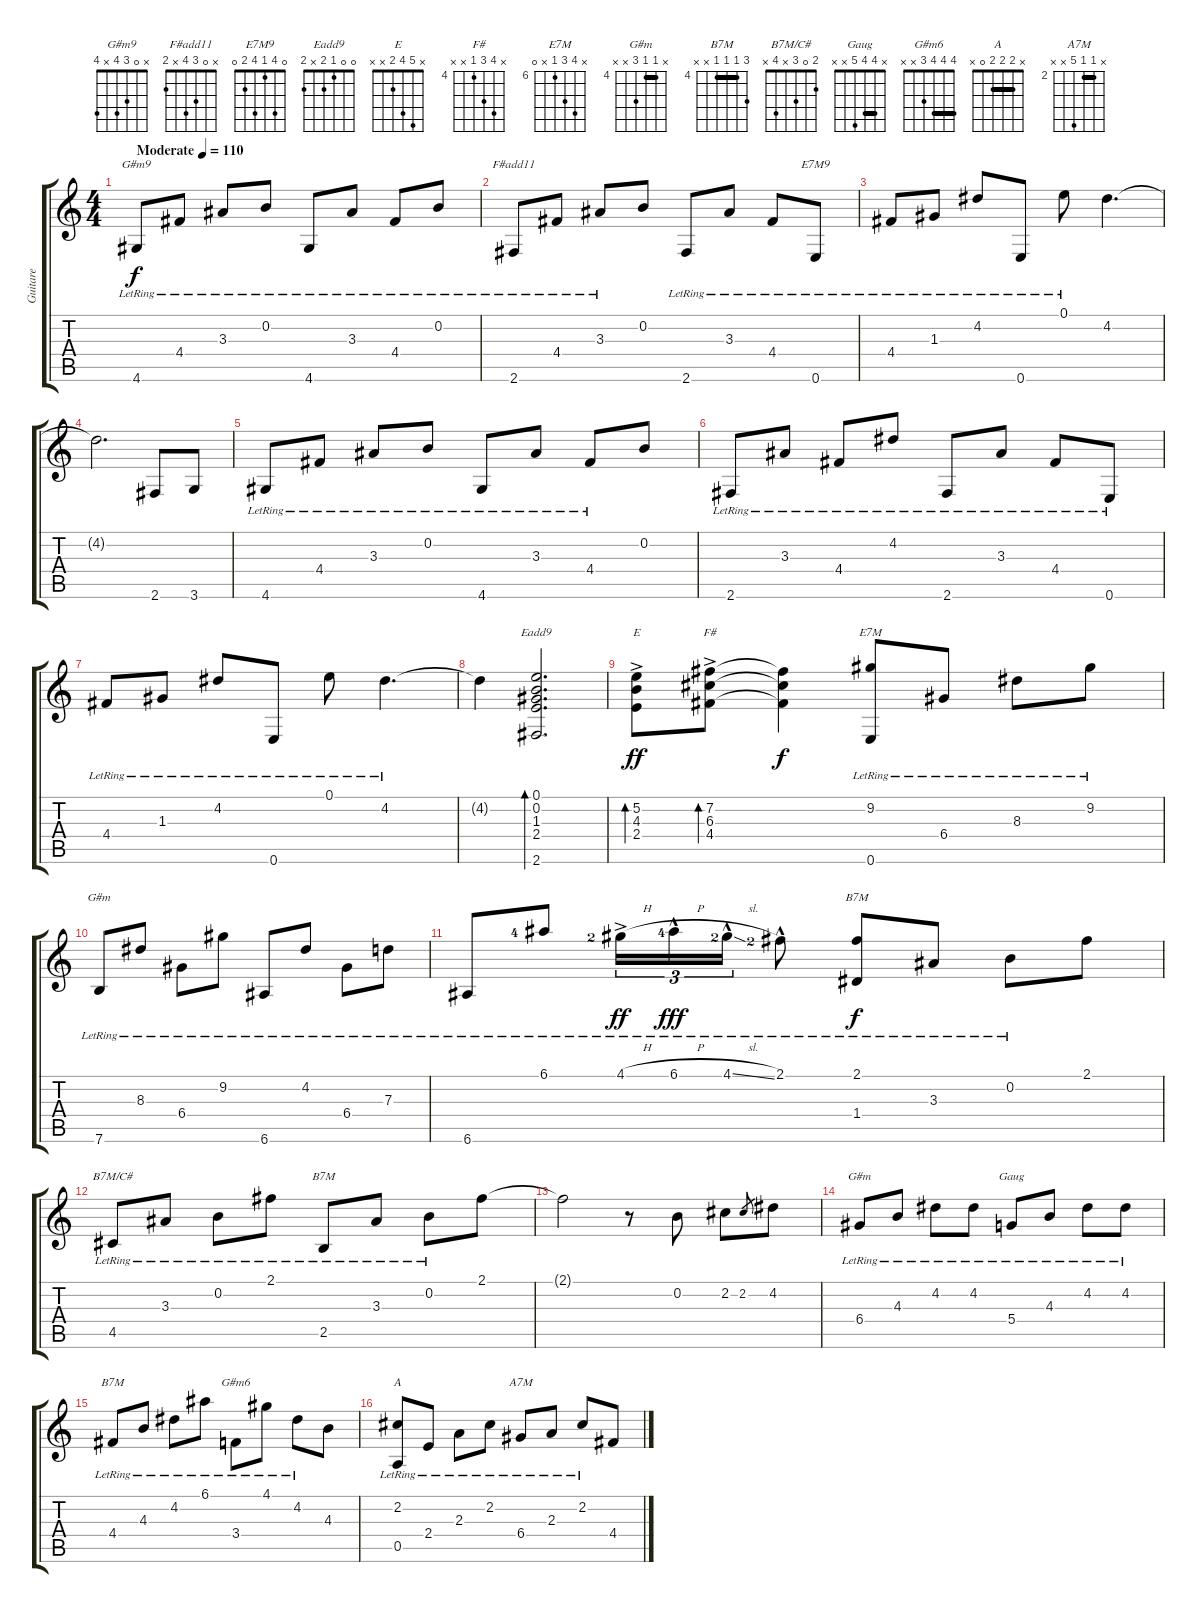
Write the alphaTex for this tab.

\track ("Guitare" "Guitare") {instrument acousticguitarsteel}
\staff {score tabs}
\tuning (E4 B3 G3 D3 A2 E2) {hide}
\chord ("G#m9" x 0 3 4 x 4)
\chord ("F#add11" x 0 3 4 x 2)
\chord ("E7M9" 0 4 1 4 2 0)
\chord ("Eadd9" 0 0 1 2 x 2)
\chord ("E" x 5 4 2 x x)
\chord ("F#" x 7 6 4 x x) {firstfret 4}
\chord ("E7M" x 9 8 6 x 0) {firstfret 6}
\chord ("G#m" x 9 8 6 x 7) {firstfret 6}
\chord ("B7M" 2 0 3 1 x x)
\chord ("B7M/C#" 2 0 3 x 4 x)
\chord ("B7M" 2 0 3 x 2 x)
\chord ("G#m" x 4 4 6 x x) {firstfret 4 barre 4}
\chord ("Gaug" x 4 4 5 x x) {barre 4}
\chord ("B7M" 6 4 4 4 x x) {firstfret 4 barre 4}
\chord ("G#m6" 4 4 4 3 x x) {barre 4}
\chord ("A" x 2 2 2 0 x) {barre 2}
\chord ("A7M" x 2 2 6 x x) {firstfret 2 barre 2}
\ts (4 4)
\tempo (110 "Moderate")
\clef g2
\ks c
4.6{lr}.8{ch "G#m9" dy f instrument acousticguitarsteel} 4.4{lr}.8 3.3{lr}.8 0.2{lr}.8 4.6{lr}.8 3.3{lr}.8 4.4{lr}.8 0.2{lr}.8 |
2.6{lr}.8{ch "F#add11"} 4.4{lr}.8 3.3{lr}.8 0.2.8 2.6{lr}.8 3.3{lr}.8 4.4{lr}.8 0.6{lr}.8{ch "E7M9"} |
4.4{lr}.8 1.3{lr}.8 4.2{lr}.8 0.6{lr}.8 0.1{lr}.8 4.2.4{d} |
4.2{t}.2{d} 2.6.8 3.6.8 |
4.6{lr}.8 4.4{lr}.8 3.3{lr}.8 0.2{lr}.8 4.6{lr}.8 3.3{lr}.8 4.4{lr}.8 0.2.8 |
2.6{lr}.8 3.3{lr}.8 4.4{lr}.8 4.2{lr}.8 2.6{lr}.8 3.3{lr}.8 4.4{lr}.8 0.6{lr}.8 |
4.4{lr}.8 1.3{lr}.8 4.2{lr}.8 0.6{lr}.8 0.1{lr}.8 4.2{lr}.4{d} |
4.2{t}.4 (0.1 0.2 1.3 2.4 2.6).2{d bd 480 ch "Eadd9"} |
(5.2{ac} 4.3 2.4).8{bd 240 ch "E" dy ff} (7.2{ac} 6.3 4.4).8{bd 60 ch "F#"} (7.2{t} 6.3{t} 4.4{t}).4{dy f} (9.2{lr} 0.6{lr}).8{ch "E7M"} 6.4{lr}.8 8.3{lr}.8 9.2{lr}.8 |
7.6{lr}.8{ch "G#m"} 8.3{lr}.8 6.4{lr}.8 9.2{lr}.8 6.6{lr}.8 4.2{lr}.8 6.4{lr}.8 7.3{lr}.8 |
6.6{lr}.8 6.1{lr lf 5}.8 4.1{h ac lr lf 3}.16{tu (3 2) dy ff} 6.1{h hac lr lf 5}.16{tu (3 2) dy fff} 4.1{sl hac lr lf 3}.16{tu (3 2)} 2.1{hac lr lf 3}.8 (2.1{lr} 1.4{lr}).8{ch "B7M" dy f} 3.3{lr}.8 0.2{lr}.8 2.1.8 |
4.5{lr}.8{ch "B7M/C#"} 3.3{lr}.8 0.2{lr}.8 2.1{lr}.8 2.5{lr}.8{ch "B7M"} 3.3{lr}.8 0.2{lr}.8 2.1.8 |
2.1{t}.2 r.8 0.2.8 2.2.8 2.2.8{gr} 4.2.8 |
6.4{lr}.8{ch "G#m"} 4.3{lr}.8 4.2{lr}.8 4.2{lr}.8 5.4{lr}.8{ch "Gaug"} 4.3{lr}.8 4.2{lr}.8 4.2{lr}.8 |
4.4{lr}.8{ch "B7M"} 4.3{lr}.8 4.2{lr}.8 6.1{lr}.8 3.4{lr}.8{ch "G#m6"} 4.1{lr}.8 4.2{lr}.8 4.3.8 |
(2.2{lr} 0.5{lr}).8{ch "A"} 2.4{lr}.8 2.3{lr}.8 2.2{lr}.8 6.4{lr}.8{ch "A7M"} 2.3{lr}.8 2.2{lr}.8 4.4.8
